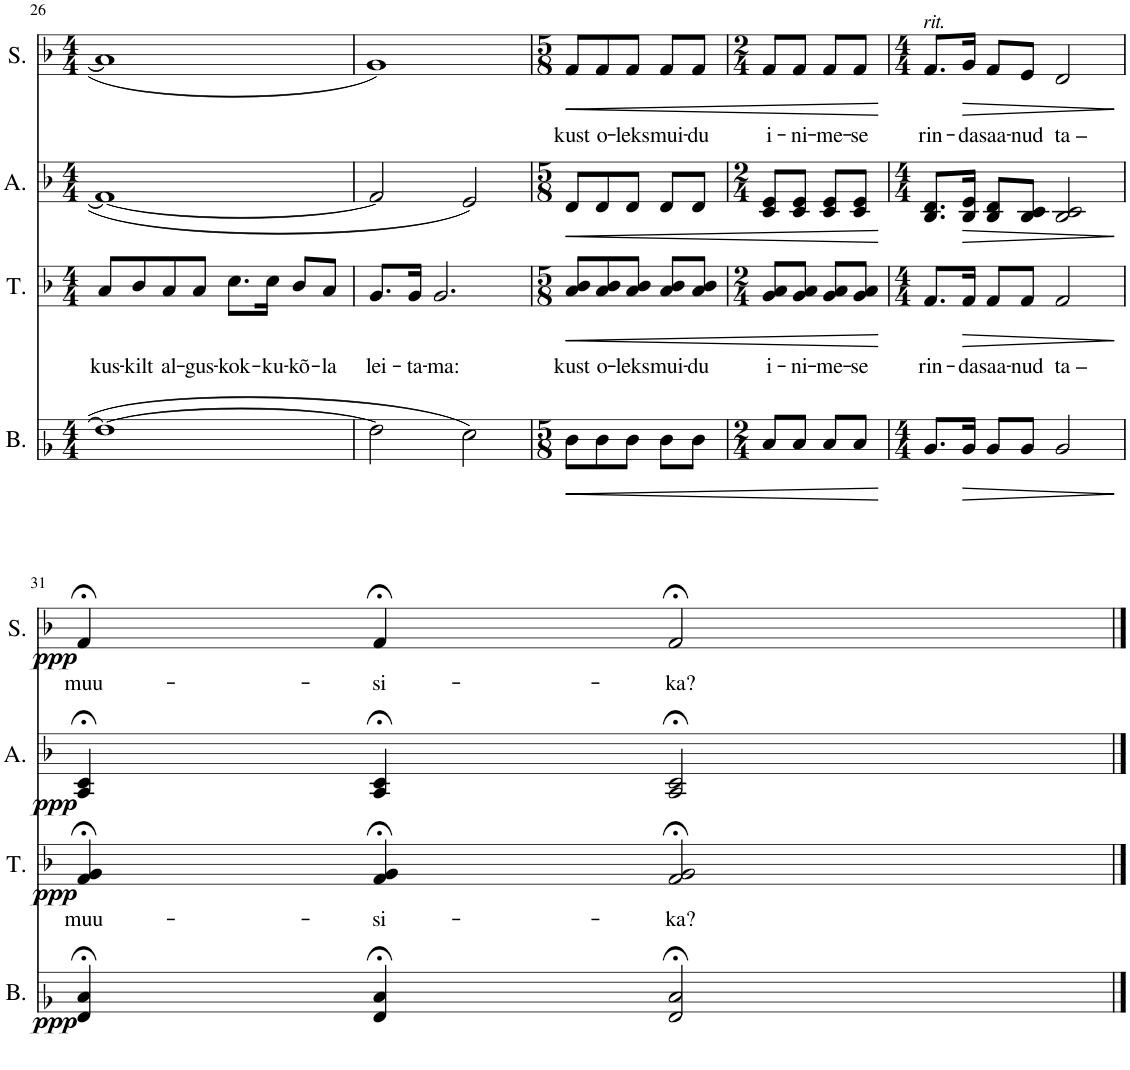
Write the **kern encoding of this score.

**kern	**dynam	**kern	**text	**dynam	**kern	**dynam	**kern	**text	**dynam
*part4	*part4	*part3	*part3	*part3	*part2	*part2	*part1	*part1	*part1
*staff4	*staff4	*staff3	*staff3	*staff3	*staff2	*staff2	*staff1	*staff1	*staff1
*I"Bass	*	*I"Tenor	*	*	*I"A.	*	*I"S.	*	*
*I'B.	*	*I'T.	*	*	*I'A.	*	*I'S.	*	*
!!LO:PB:g=z
*clefF4	*	*clefGv2	*	*	*clefG2	*	*clefG2	*	*
*k[b-]	*	*k[b-]	*	*	*k[b-]	*	*k[b-]	*	*
*M4/4	*	*M4/4	*	*	*M4/4	*	*M4/4	*	*
=26	=26	=26	=26	=26	=26	=26	=26	=26	=26
!	!	!	!LO:LY:b	!	!	!	!	!	!
1F_	.	8A/L	kus-	.	1f_	.	1a]	.	.
!	!	!	!LO:LY:b	!	!	!	!	!	!
.	.	8B-/	-kilt	.	.	.	.	.	.
!	!	!	!LO:LY:b	!	!	!	!	!	!
.	.	8A/	al-	.	.	.	.	.	.
!	!	!	!LO:LY:b	!	!	!	!	!	!
.	.	8A/J	-gus-	.	.	.	.	.	.
!	!	!	!LO:LY:b	!	!	!	!	!	!
.	.	8.c\L	-kok-	.	.	.	.	.	.
!	!	!	!LO:LY:b	!	!	!	!	!	!
.	.	16c\Jk	-ku-	.	.	.	.	.	.
!	!	!	!LO:LY:b	!	!	!	!	!	!
.	.	8B-/L	-kõ-	.	.	.	.	.	.
!	!	!	!LO:LY:b	!	!	!	!	!	!
.	.	8A/J	-la	.	.	.	.	.	.
=27	=27	=27	=27	=27	=27	=27	=27	=27	=27
!	!	!	!LO:LY:b	!	!	!	!	!	!
2F\]	.	8.G/L	lei-	.	2f/]	.	1g	.	.
!	!	!	!LO:LY:b	!	!	!	!	!	!
.	.	16G/Jk	-ta-	.	.	.	.	.	.
!	!	!	!LO:LY:b	!	!	!	!	!	!
.	.	2.G/	-ma:	.	.	.	.	.	.
2E\	.	.	.	.	2e/	.	.	.	.
=28	=28	=28	=28	=28	=28	=28	=28	=28	=28
*M5/8	*	*M5/8	*	*	*M5/8	*	*M5/8	*	*
!	!LO:HP:b	!	!LO:LY:b	!LO:HP:b	!	!LO:HP:b	!	!LO:LY:b	!LO:HP:b
8D\L	<	8A/ 8B-/L	kust	<	8d/L	<	8f/L	kust	<
!	!	!	!LO:LY:b	!	!	!	!	!LO:LY:b	!
8D\	.	8A/ 8B-/	o-	.	8d/	.	8f/	o-	.
!	!	!	!LO:LY:b	!	!	!	!	!LO:LY:b	!
8D\J	.	8A/ 8B-/J	-leks	.	8d/J	.	8f/J	-leks	.
!	!	!	!LO:LY:b	!	!	!	!	!LO:LY:b	!
8D\L	.	8A/ 8B-/L	mui-	.	8d/L	.	8f/L	mui-	.
!	!	!	!LO:LY:b	!	!	!	!	!LO:LY:b	!
8D\J	.	8A/ 8B-/J	-du	.	8d/J	.	8f/J	-du	.
=29	=29	=29	=29	=29	=29	=29	=29	=29	=29
*M2/4	*	*M2/4	*	*	*M2/4	*	*M2/4	*	*
!	!	!	!LO:LY:b	!	!	!	!	!LO:LY:b	!
8C/L	.	8G/ 8A/L	i-	.	8c/ 8e/L	.	8f/L	i-	.
!	!	!	!LO:LY:b	!	!	!	!	!LO:LY:b	!
8C/J	.	8G/ 8A/J	-ni-	.	8c/ 8e/J	.	8f/J	-ni-	.
!	!	!	!LO:LY:b	!	!	!	!	!LO:LY:b	!
8C/L	.	8G/ 8A/L	-me-	.	8c/ 8e/L	.	8f/L	-me-	.
!	!	!	!LO:LY:b	!	!	!	!	!LO:LY:b	!
8C/J	.	8G/ 8A/J	-se	.	8c/ 8e/J	.	8f/J	-se	.
.	[	.	.	[	.	[	.	.	[
=30	=30	=30	=30	=30	=30	=30	=30	=30	=30
*M4/4	*	*M4/4	*	*	*M4/4	*	*M4/4	*	*
!	!	!	!	!	!	!	!LO:TX:a:i:t=rit.	!	!
!	!	!	!LO:LY:b	!	!	!	!	!LO:LY:b	!
8.BB-/L	.	8.F/L	rin-	.	8.B-/ 8.d/L	.	8.f/L	rin-	.
!	!LO:HP:b	!	!LO:LY:b	!LO:HP:b	!	!LO:HP:b	!	!LO:LY:b	!LO:HP:b
16BB-/Jk	>	16F/Jk	-da	>	16B-/ 16e/Jk	>	16g/Jk	-da	>
!	!	!	!LO:LY:b	!	!	!	!	!LO:LY:b	!
8BB-/L	.	8F/L	saa-	.	8B-/ 8d/L	.	8f/L	saa-	.
!	!	!	!LO:LY:b	!	!	!	!	!LO:LY:b	!
8BB-/J	.	8F/J	-nud	.	8B-/ 8c/J	.	8e/J	-nud	.
!	!	!	!LO:LY:b	!	!	!	!	!LO:LY:b	!
2BB-/	.	2F/	ta –	.	2B-/ 2c/	.	2d/	ta –	.
.	]	.	.	]	.	]	.	.	]
!!LO:LB:g=z
=31	=31	=31	=31	=31	=31	=31	=31	=31	=31
!	!LO:DY:b	!	!LO:LY:b	!LO:DY:b	!	!LO:DY:b	!	!LO:LY:b	!LO:DY:b
4FF/;< 4C/;<	ppp	4F/;< 4G/;<	muu-	ppp	4A/;< 4c/;<	ppp	4f;</	muu-	ppp
!	!	!	!LO:LY:b	!	!	!	!	!LO:LY:b	!
4FF/;< 4C/;<	.	4F/;< 4G/;<	-si-	.	4A/;< 4c/;<	.	4f;</	-si-	.
!	!	!	!LO:LY:b	!	!	!	!	!LO:LY:b	!
2FF/;< 2C/;<	.	2F/;< 2G/;<	-ka?	.	2A/;< 2c/;<	.	2f;</	-ka?	.
==	==	==	==	==	==	==	==	==	==
*-	*-	*-	*-	*-	*-	*-	*-	*-	*-
